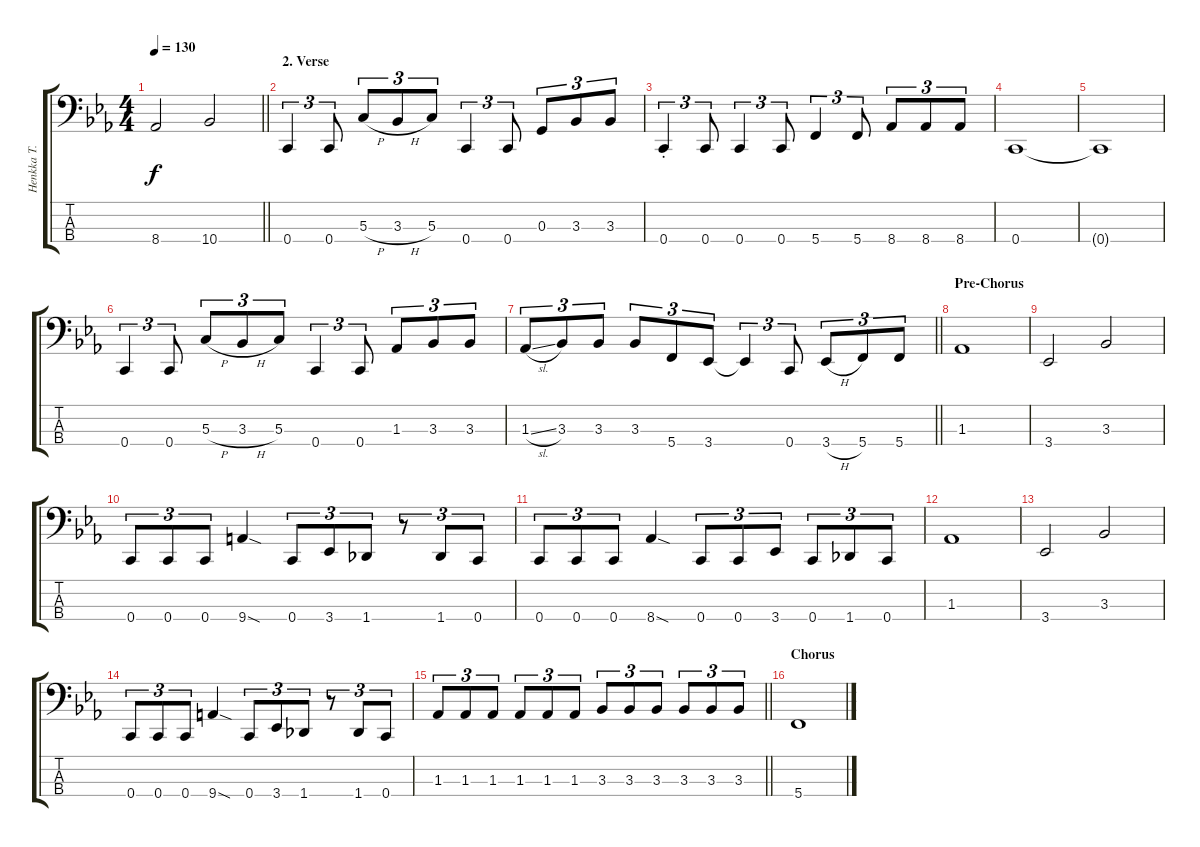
\track ("Henkka T. Blacksmith" "Henkka T. ") {instrument electricbasspick}
\staff {score tabs}
\tuning (F2 C2 G1 C1) {hide}
\ts (4 4)
\tempo 130
\clef f4
\barLineRight lightlight
\ks eb
8.4.2{dy f} 10.4.2 |
\section ("" "2. Verse")
0.4.4{tu (3 2)} 0.4.8{tu (3 2)} 5.3{h}.8{tu (3 2)} 3.3{h}.8{tu (3 2)} 5.3.8{tu (3 2)} 0.4.4{tu (3 2)} 0.4.8{tu (3 2)} 0.3.8{tu (3 2)} 3.3.8{tu (3 2)} 3.3.8{tu (3 2)} |
0.4{st}.4{tu (3 2)} 0.4.8{tu (3 2)} 0.4.4{tu (3 2)} 0.4.8{tu (3 2)} 5.4.4{tu (3 2)} 5.4.8{tu (3 2)} 8.4.8{tu (3 2)} 8.4.8{tu (3 2)} 8.4.8{tu (3 2)} |
0.4.1 |
0.4{t}.1 |
0.4.4{tu (3 2)} 0.4.8{tu (3 2)} 5.3{h}.8{tu (3 2)} 3.3{h}.8{tu (3 2)} 5.3.8{tu (3 2)} 0.4.4{tu (3 2)} 0.4.8{tu (3 2)} 1.3.8{tu (3 2)} 3.3.8{tu (3 2)} 3.3.8{tu (3 2)} |
\barLineRight lightlight
1.3{sl}.8{tu (3 2)} 3.3.8{tu (3 2)} 3.3.8{tu (3 2)} 3.3.8{tu (3 2)} 5.4.8{tu (3 2)} 3.4.8{tu (3 2)} 3.4{t}.4{tu (3 2)} 0.4.8{tu (3 2)} 3.4{h}.8{tu (3 2)} 5.4.8{tu (3 2)} 5.4.8{tu (3 2)} |
\section ("" "Pre-Chorus")
1.3.1 |
3.4.2 3.3.2 |
0.4.8{tu (3 2)} 0.4.8{tu (3 2)} 0.4.8{tu (3 2)} 9.4{sod}.4 0.4.8{tu (3 2)} 3.4.8{tu (3 2)} 1.4.8{tu (3 2)} r.8{tu (3 2)} 1.4.8{tu (3 2)} 0.4.8{tu (3 2)} |
0.4.8{tu (3 2)} 0.4.8{tu (3 2)} 0.4.8{tu (3 2)} 8.4{sod}.4 0.4.8{tu (3 2)} 0.4.8{tu (3 2)} 3.4.8{tu (3 2)} 0.4.8{tu (3 2)} 1.4.8{tu (3 2)} 0.4.8{tu (3 2)} |
1.3.1 |
3.4.2 3.3.2 |
0.4.8{tu (3 2)} 0.4.8{tu (3 2)} 0.4.8{tu (3 2)} 9.4{sod}.4 0.4.8{tu (3 2)} 3.4.8{tu (3 2)} 1.4.8{tu (3 2)} r.8{tu (3 2)} 1.4.8{tu (3 2)} 0.4.8{tu (3 2)} |
\barLineRight lightlight
1.3.8{tu (3 2)} 1.3.8{tu (3 2)} 1.3.8{tu (3 2)} 1.3.8{tu (3 2)} 1.3.8{tu (3 2)} 1.3.8{tu (3 2)} 3.3.8{tu (3 2)} 3.3.8{tu (3 2)} 3.3.8{tu (3 2)} 3.3.8{tu (3 2)} 3.3.8{tu (3 2)} 3.3.8{tu (3 2)} |
\section ("" "Chorus")
5.4.1
